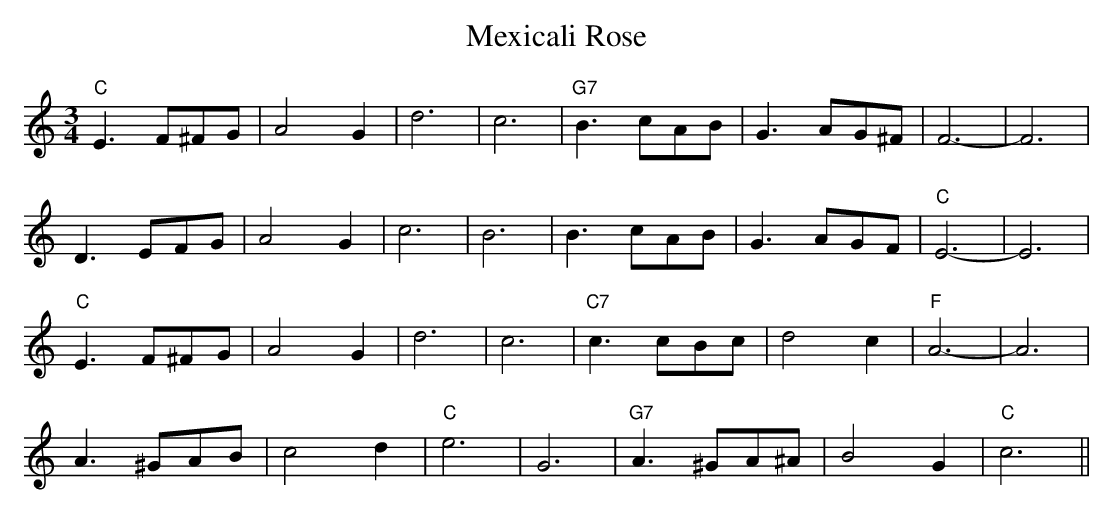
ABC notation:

X:1
T:Mexicali Rose
M:3/4
L:1/4
K:C
"C" E>F^F/G/ | A2 G | d3 | c3 |
"G7" B>cA/B/ | G>AG/^F/ | F3- | F3 |!
D>EF/G/ | A2 G | c3 | B3 |
B>cA/B/ | G>AG/F/ | "C" E3- | E3 | !
"C" E>F^F/G/ | A2 G | d3 | c3 |
"C7" c>cB/c/ | d2 c | "F" A3- | A3 | !
A>^GA/B/ | c2 d | "C" e3 | G3 |
"G7" A>^GA/^A/ | B2 G | "C" c3 ||
